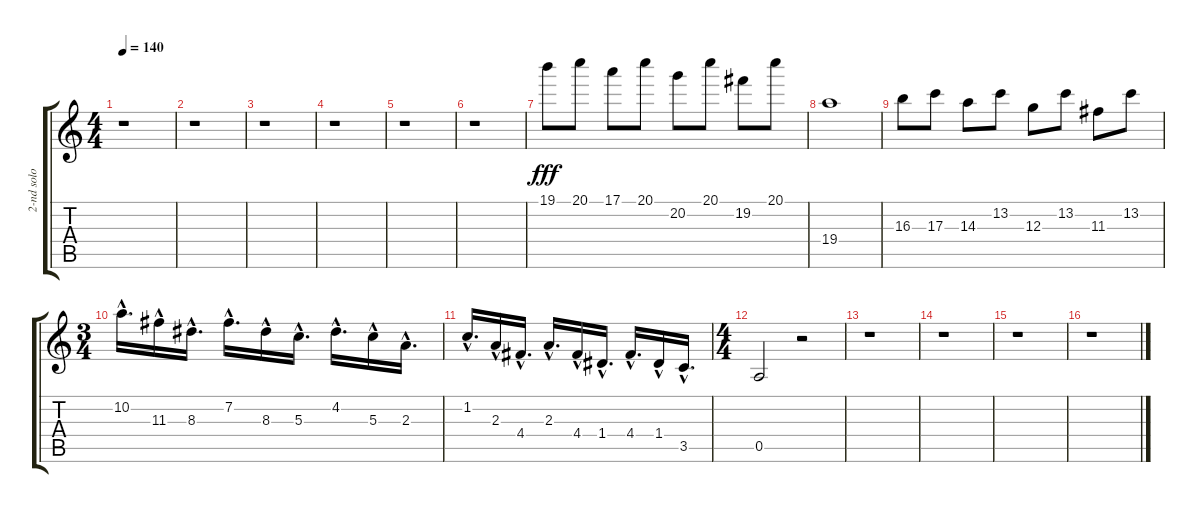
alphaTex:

\track ("2-nd solo gtr" "2-nd solo ") {instrument overdrivenguitar}
\staff {score tabs}
\tuning (E4 B3 G3 D3 A2 E2) {hide}
\ts (4 4)
\tempo 140
\clef g2
\ks c
r.1{dy fff} |
r.1 |
r.1 |
r.1 |
r.1 |
r.1 |
19.1.8 20.1.8 17.1.8 20.1.8 20.2.8 20.1.8 19.2.8 20.1.8 |
19.4.1 |
16.3.8 17.3.8 14.3.8 13.2.8 12.3.8 13.2.8 11.3.8 13.2.8 |
\ts (3 4)
10.2{hac}.16{d} 11.3{hac}.16 8.3{hac}.16{d} 7.2{hac}.16{d} 8.3{hac}.16 5.3{hac}.16{d} 4.2{hac}.16{d} 5.3{hac}.16 2.3{hac}.16{d} |
1.2{hac}.16{d} 2.3{hac}.16 4.4{hac}.16{d} 2.3{hac}.16{d} 4.4{hac}.16 1.4{hac}.16{d} 4.4{hac}.16{d} 1.4{hac}.16 3.5{hac}.16{d} |
\ts (4 4)
0.5.2 r.2 |
r.1 |
r.1 |
r.1 |
r.1
